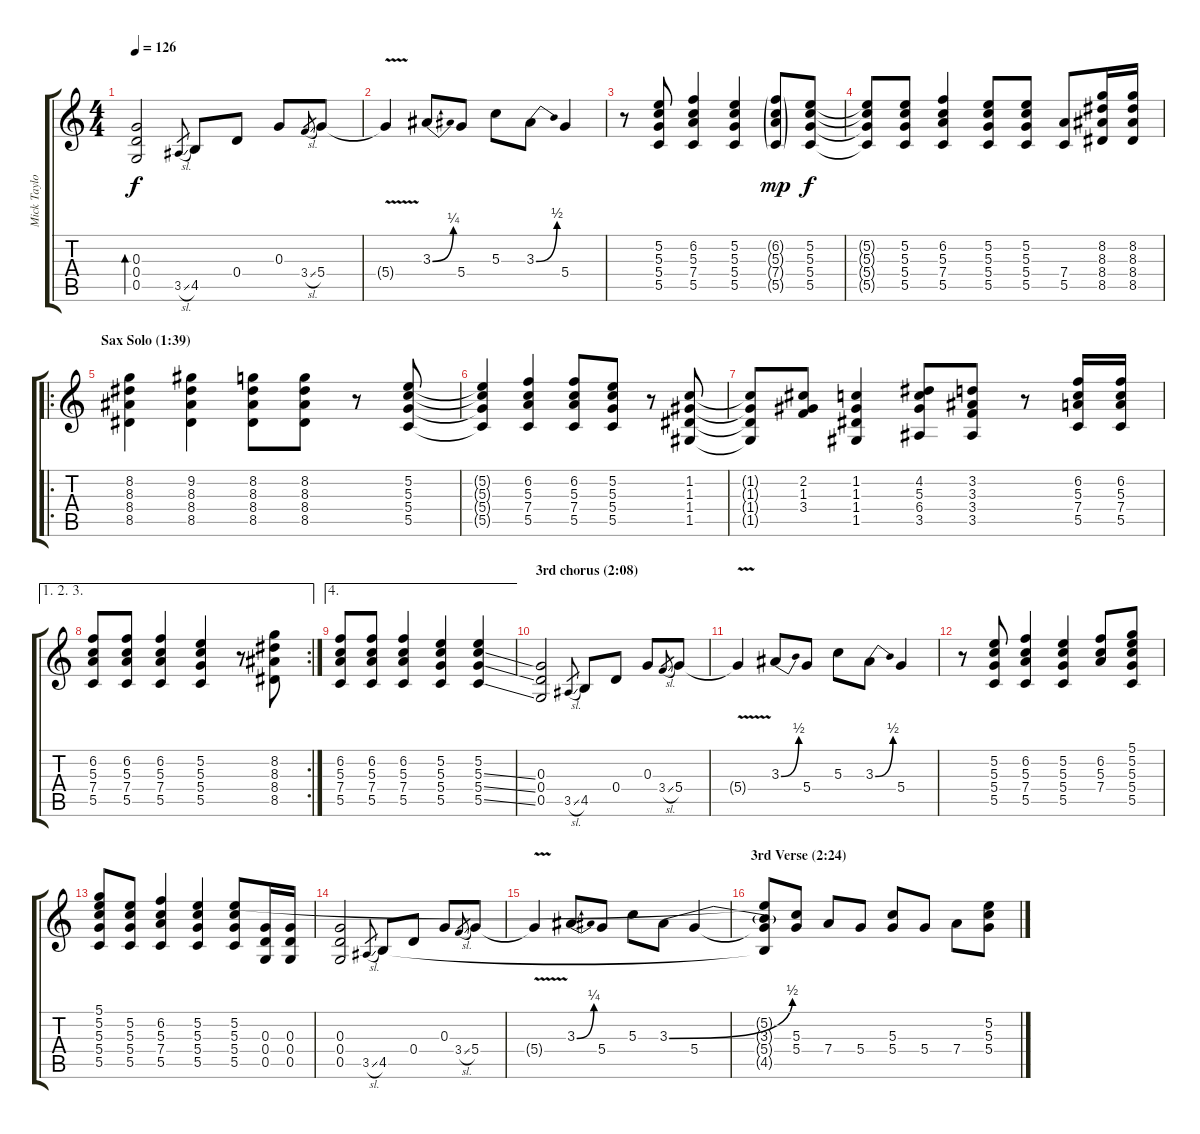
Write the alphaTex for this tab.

\track ("Mick Taylor" "Mick Taylo") {instrument electricguitarclean}
\staff {score tabs}
\tuning (D4 B3 G3 D3 G2 D2) {hide}
\ts (4 4)
\tempo 126
\clef g2
\ks c
(0.3 0.4 0.5).2{bd 60 dy f} 3.5{sl}.8{gr} 4.5.8 0.4.8 0.3.8 3.4{sl}.8{gr} 5.4.8 |
5.4{v t}.4 3.3{be (bend 0 0 60 1)}.8 5.4.8 5.3.8 3.3{be (bend 0 0 60 2)}.8 5.4.4 |
r.8 (5.2 5.3 5.4 5.5).8 (6.2 5.3 7.4 5.5).4 (5.2 5.3 5.4 5.5).4 (6.2{g} 5.3{g} 7.4{g} 5.5{g}).8{dy mp} (5.2 5.3 5.4 5.5).8{dy f} |
(5.2{t} 5.3{t} 5.4{t} 5.5{t}).8 (5.2 5.3 5.4 5.5).8 (6.2 5.3 7.4 5.5).4 (5.2 5.3 5.4 5.5).8 (5.2 5.3 5.4 5.5).8 (7.4 5.5).8 (8.2 8.3 8.4 8.5).16 (8.2 8.3 8.4 8.5).16 |
\ro
\section ("" "Sax Solo (1:39)")
(8.2 8.3 8.4 8.5).4 (9.2 8.3 8.4 8.5).4 (8.2 8.3 8.4 8.5).8 (8.2 8.3 8.4 8.5).8 r.8 (5.2 5.3 5.4 5.5).8 |
(5.2{t} 5.3{t} 5.4{t} 5.5{t}).4 (6.2 5.3 7.4 5.5).4 (6.2 5.3 7.4 5.5).8 (5.2 5.3 5.4 5.5).8 r.8 (1.2 1.3 1.4 1.5).8 |
(1.2{t} 1.3{t} 1.4{t} 1.5{t}).8 (2.2 1.3 3.4).8 (1.2 1.3 1.4 1.5).4 (4.2 5.3 6.4 3.5).8 (3.2 3.3 3.4 3.5).8 r.8 (6.2 5.3 7.4 5.5).16 (6.2 5.3 7.4 5.5).16 |
\ae (1 2 3)
\rc 2
(6.2 5.3 7.4 5.5).8 (6.2 5.3 7.4 5.5).8 (6.2 5.3 7.4 5.5).4 (5.2 5.3 5.4 5.5).4 r.8 (8.2 8.3 8.4 8.5).8 |
\ae 4
(6.2 5.3 7.4 5.5).8 (6.2 5.3 7.4 5.5).8 (6.2 5.3 7.4 5.5).4 (5.2 5.3 5.4 5.5).4 (5.2 5.3{ss} 5.4{ss} 5.5{ss}).4 |
\section ("" "3rd chorus (2:08)")
(0.3 0.4 0.5).2 3.5{sl}.8{gr} 4.5.8 0.4.8 0.3.8 3.4{sl}.8{gr} 5.4.8 |
5.4{v t}.4 3.3{be (bend 0 0 60 2)}.8 5.4.8 5.3.8 3.3{be (bend 0 0 60 2)}.8 5.4.4 |
r.8 (5.2 5.3 5.4 5.5).8 (6.2 5.3 7.4 5.5).4 (5.2 5.3 5.4 5.5).4 (6.2 5.3 7.4).8 (5.1 5.2 5.3 5.4 5.5).8 |
(5.1 5.2 5.3 5.4 5.5).8 (5.2 5.3 5.4 5.5).8 (6.2 5.3 7.4 5.5).4 (5.2 5.3 5.4 5.5).4 (5.2 5.3 5.4 5.5).8 (0.3 0.4 0.5).16 (0.3 0.4 0.5).16 |
(0.3 0.4 0.5).2 3.5{sl}.8{gr} 4.5.8 0.4.8 0.3.8 3.4{sl}.8{gr} 5.4.8 |
5.4{v t}.4 3.3{be (bend 0 0 60 1)}.8 5.4.8 5.3.8 3.3{be (bend 0 0 60 2)}.8 5.4.4 |
\section ("" "3rd Verse (2:24)")
(5.2{t} 3.3{t} 5.4{t} 4.5{t}).8 (5.3 5.4).8 7.4.8 5.4.8 (5.3 5.4).8 5.4.8 7.4.8 (5.2 5.3 5.4).8
